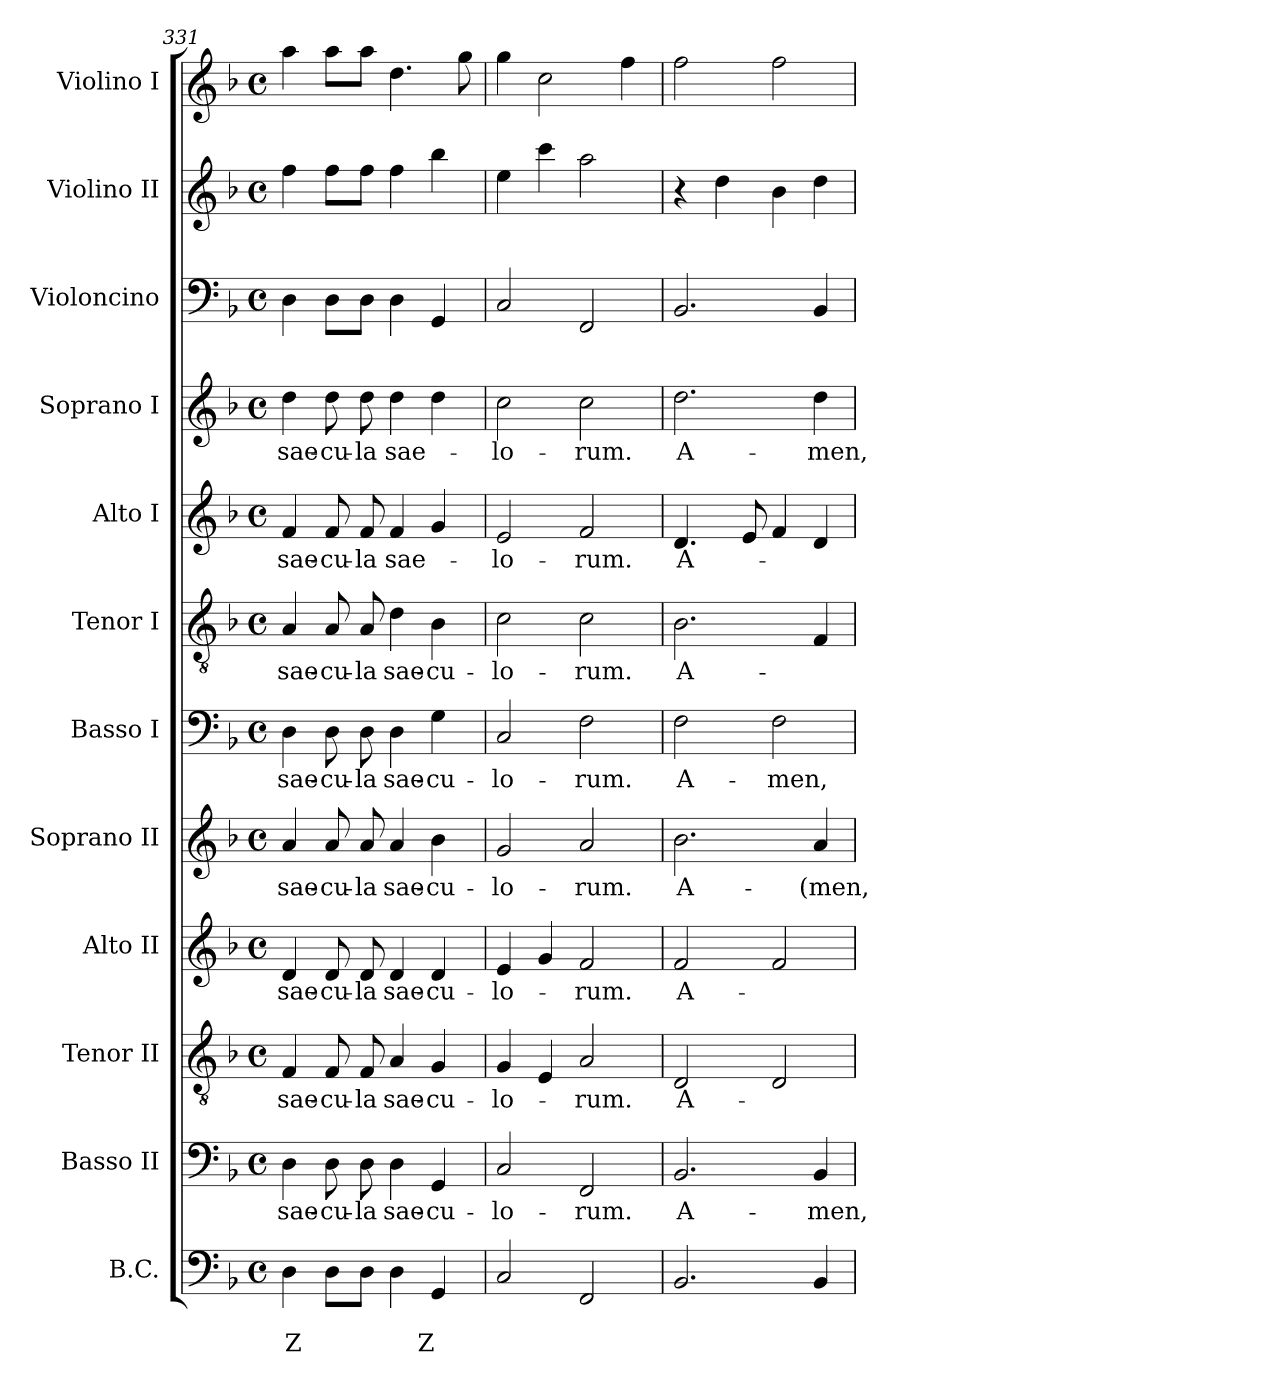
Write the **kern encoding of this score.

**kern	**text	**text	**kern	**text	**kern	**text	**kern	**text	**kern	**text	**kern	**text	**kern	**text	**kern	**text	**kern	**text	**kern	**kern	**kern
*part12	*part12	*part12	*part11	*part11	*part10	*part10	*part9	*part9	*part8	*part8	*part7	*part7	*part6	*part6	*part5	*part5	*part4	*part4	*part3	*part2	*part1
*staff12	*staff12	*staff12	*staff11	*staff11	*staff10	*staff10	*staff9	*staff9	*staff8	*staff8	*staff7	*staff7	*staff6	*staff6	*staff5	*staff5	*staff4	*staff4	*staff3	*staff2	*staff1
*I"B.C.	*	*	*I"Basso II	*	*I"Tenor II	*	*I"Alto II	*	*I"Soprano II	*	*I"Basso I	*	*I"Tenor I	*	*I"Alto I	*	*I"Soprano I	*	*I"Violoncino	*I"Violino II	*I"Violino I
*I'BC	*	*	*I'B 2	*	*I'T 2	*	*I'A 2	*	*I'S 2	*	*I'B 1	*	*I'T 1	*	*I'A 1	*	*I'S 1	*	*I'Vc.	*I'Vln. II	*I'Vln. I
*clefF4	*	*	*clefF4	*	*clefGv2	*	*clefG2	*	*clefG2	*	*clefF4	*	*clefGv2	*	*clefG2	*	*clefG2	*	*clefF4	*clefG2	*clefG2
*k[b-]	*	*	*k[b-]	*	*k[b-]	*	*k[b-]	*	*k[b-]	*	*k[b-]	*	*k[b-]	*	*k[b-]	*	*k[b-]	*	*k[b-]	*k[b-]	*k[b-]
*F:	*	*	*F:	*	*F:	*	*F:	*	*F:	*	*F:	*	*F:	*	*F:	*	*F:	*	*F:	*F:	*F:
*M4/4	*	*	*M4/4	*	*M4/4	*	*M4/4	*	*M4/4	*	*M4/4	*	*M4/4	*	*M4/4	*	*M4/4	*	*M4/4	*M4/4	*M4/4
*met(c)	*	*	*met(c)	*	*met(c)	*	*met(c)	*	*met(c)	*	*met(c)	*	*met(c)	*	*met(c)	*	*met(c)	*	*met(c)	*met(c)	*met(c)
=331	=331	=331	=331	=331	=331	=331	=331	=331	=331	=331	=331	=331	=331	=331	=331	=331	=331	=331	=331	=331	=331
!	!	!LO:LY:b	!	!	!	!	!	!	!	!	!	!	!	!	!	!	!	!	!	!	!
!	!	!	!	!LO:LY:b	!	!	!	!	!	!	!	!	!	!	!	!	!	!	!	!	!
!	!	!	!	!	!	!LO:LY:b	!	!	!	!	!	!	!	!	!	!	!	!	!	!	!
!	!	!	!	!	!	!	!	!LO:LY:b	!	!	!	!	!	!	!	!	!	!	!	!	!
!	!	!	!	!	!	!	!	!	!	!LO:LY:b	!	!	!	!	!	!	!	!	!	!	!
!	!	!	!	!	!	!	!	!	!	!	!	!LO:LY:b	!	!	!	!	!	!	!	!	!
!	!	!	!	!	!	!	!	!	!	!	!	!	!	!LO:LY:b	!	!	!	!	!	!	!
!	!	!	!	!	!	!	!	!	!	!	!	!	!	!	!	!LO:LY:b	!	!	!	!	!
!	!	!	!	!	!	!	!	!	!	!	!	!	!	!	!	!	!	!LO:LY:b	!	!	!
4D\	.	Z	4D\	sae-	4F/	sae-	4d/	sae-	4a/	sae-	4D\	sae-	4A/	sae-	4f/	sae-	4dd\	sae-	4D\	4ff\	4aa\
!	!	!	!	!LO:LY:b	!	!	!	!	!	!	!	!	!	!	!	!	!	!	!	!	!
!	!	!	!	!	!	!LO:LY:b	!	!	!	!	!	!	!	!	!	!	!	!	!	!	!
!	!	!	!	!	!	!	!	!LO:LY:b	!	!	!	!	!	!	!	!	!	!	!	!	!
!	!	!	!	!	!	!	!	!	!	!LO:LY:b	!	!	!	!	!	!	!	!	!	!	!
!	!	!	!	!	!	!	!	!	!	!	!	!LO:LY:b	!	!	!	!	!	!	!	!	!
!	!	!	!	!	!	!	!	!	!	!	!	!	!	!LO:LY:b	!	!	!	!	!	!	!
!	!	!	!	!	!	!	!	!	!	!	!	!	!	!	!	!LO:LY:b	!	!	!	!	!
!	!	!	!	!	!	!	!	!	!	!	!	!	!	!	!	!	!	!LO:LY:b	!	!	!
8D\L	.	.	8D\	-cu-	8F/	-cu-	8d/	-cu-	8a/	-cu-	8D\	-cu-	8A/	-cu-	8f/	-cu-	8dd\	-cu-	8D\L	8ff\L	8aa\L
!	!	!	!	!LO:LY:b	!	!	!	!	!	!	!	!	!	!	!	!	!	!	!	!	!
!	!	!	!	!	!	!LO:LY:b	!	!	!	!	!	!	!	!	!	!	!	!	!	!	!
!	!	!	!	!	!	!	!	!LO:LY:b	!	!	!	!	!	!	!	!	!	!	!	!	!
!	!	!	!	!	!	!	!	!	!	!LO:LY:b	!	!	!	!	!	!	!	!	!	!	!
!	!	!	!	!	!	!	!	!	!	!	!	!LO:LY:b	!	!	!	!	!	!	!	!	!
!	!	!	!	!	!	!	!	!	!	!	!	!	!	!LO:LY:b	!	!	!	!	!	!	!
!	!	!	!	!	!	!	!	!	!	!	!	!	!	!	!	!LO:LY:b	!	!	!	!	!
!	!	!	!	!	!	!	!	!	!	!	!	!	!	!	!	!	!	!LO:LY:b	!	!	!
8D\J	.	.	8D\	-la	8F/	-la	8d/	-la	8a/	-la	8D\	-la	8A/	-la	8f/	-la	8dd\	-la	8D\J	8ff\J	8aa\J
!	!	!	!	!LO:LY:b	!	!	!	!	!	!	!	!	!	!	!	!	!	!	!	!	!
!	!	!	!	!	!	!LO:LY:b	!	!	!	!	!	!	!	!	!	!	!	!	!	!	!
!	!	!	!	!	!	!	!	!LO:LY:b	!	!	!	!	!	!	!	!	!	!	!	!	!
!	!	!	!	!	!	!	!	!	!	!LO:LY:b	!	!	!	!	!	!	!	!	!	!	!
!	!	!	!	!	!	!	!	!	!	!	!	!LO:LY:b	!	!	!	!	!	!	!	!	!
!	!	!	!	!	!	!	!	!	!	!	!	!	!	!LO:LY:b	!	!	!	!	!	!	!
!	!	!	!	!	!	!	!	!	!	!	!	!	!	!	!	!LO:LY:b	!	!	!	!	!
!	!	!	!	!	!	!	!	!	!	!	!	!	!	!	!	!	!	!LO:LY:b	!	!	!
4D\	.	.	4D\	sae-	4A/	sae-	4d/	sae-	4a/	sae-	4D\	sae-	4d\	sae-	4f/	sae-	4dd\	sae-	4D\	4ff\	4.dd\
!	!	!LO:LY:b	!	!	!	!	!	!	!	!	!	!	!	!	!	!	!	!	!	!	!
!	!	!	!	!LO:LY:b	!	!	!	!	!	!	!	!	!	!	!	!	!	!	!	!	!
!	!	!	!	!	!	!LO:LY:b	!	!	!	!	!	!	!	!	!	!	!	!	!	!	!
!	!	!	!	!	!	!	!	!LO:LY:b	!	!	!	!	!	!	!	!	!	!	!	!	!
!	!	!	!	!	!	!	!	!	!	!LO:LY:b	!	!	!	!	!	!	!	!	!	!	!
!	!	!	!	!	!	!	!	!	!	!	!	!LO:LY:b	!	!	!	!	!	!	!	!	!
!	!	!	!	!	!	!	!	!	!	!	!	!	!	!LO:LY:b	!	!	!	!	!	!	!
4GG/	.	Z	4GG/	-cu-	4G/	-cu-	4d/	-cu-	4b-\	-cu-	4G\	-cu-	4B-\	-cu-	4g/	.	4dd\	.	4GG/	4bb-\	.
.	.	.	.	.	.	.	.	.	.	.	.	.	.	.	.	.	.	.	.	.	8gg\
!!LO:PB:g=z
=332	=332	=332	=332	=332	=332	=332	=332	=332	=332	=332	=332	=332	=332	=332	=332	=332	=332	=332	=332	=332	=332
!	!	!	!	!LO:LY:b	!	!	!	!	!	!	!	!	!	!	!	!	!	!	!	!	!
!	!	!	!	!	!	!LO:LY:b	!	!	!	!	!	!	!	!	!	!	!	!	!	!	!
!	!	!	!	!	!	!	!	!LO:LY:b	!	!	!	!	!	!	!	!	!	!	!	!	!
!	!	!	!	!	!	!	!	!	!	!LO:LY:b	!	!	!	!	!	!	!	!	!	!	!
!	!	!	!	!	!	!	!	!	!	!	!	!LO:LY:b	!	!	!	!	!	!	!	!	!
!	!	!	!	!	!	!	!	!	!	!	!	!	!	!LO:LY:b	!	!	!	!	!	!	!
!	!	!	!	!	!	!	!	!	!	!	!	!	!	!	!	!LO:LY:b	!	!	!	!	!
!	!	!	!	!	!	!	!	!	!	!	!	!	!	!	!	!	!	!LO:LY:b	!	!	!
2C/	.	.	2C/	-lo-	4G/	-lo-	4e/	-lo-	2g/	-lo-	2C/	-lo-	2c\	-lo-	2e/	-lo-	2cc\	-lo-	2C/	4ee\	4gg\
.	.	.	.	.	4E/	.	4g/	.	.	.	.	.	.	.	.	.	.	.	.	4ccc\	2cc\
!	!	!	!	!LO:LY:b	!	!	!	!	!	!	!	!	!	!	!	!	!	!	!	!	!
!	!	!	!	!	!	!LO:LY:b	!	!	!	!	!	!	!	!	!	!	!	!	!	!	!
!	!	!	!	!	!	!	!	!LO:LY:b	!	!	!	!	!	!	!	!	!	!	!	!	!
!	!	!	!	!	!	!	!	!	!	!LO:LY:b	!	!	!	!	!	!	!	!	!	!	!
!	!	!	!	!	!	!	!	!	!	!	!	!LO:LY:b	!	!	!	!	!	!	!	!	!
!	!	!	!	!	!	!	!	!	!	!	!	!	!	!LO:LY:b	!	!	!	!	!	!	!
!	!	!	!	!	!	!	!	!	!	!	!	!	!	!	!	!LO:LY:b	!	!	!	!	!
!	!	!	!	!	!	!	!	!	!	!	!	!	!	!	!	!	!	!LO:LY:b	!	!	!
2FF/	.	.	2FF/	-rum.	2A/	-rum.	2f/	-rum.	2a/	-rum.	2F\	-rum.	2c\	-rum.	2f/	-rum.	2cc\	-rum.	2FF/	2aa\	.
.	.	.	.	.	.	.	.	.	.	.	.	.	.	.	.	.	.	.	.	.	4ff\
=333	=333	=333	=333	=333	=333	=333	=333	=333	=333	=333	=333	=333	=333	=333	=333	=333	=333	=333	=333	=333	=333
!	!	!	!	!LO:LY:b	!	!	!	!	!	!	!	!	!	!	!	!	!	!	!	!	!
!	!	!	!	!	!	!LO:LY:b	!	!	!	!	!	!	!	!	!	!	!	!	!	!	!
!	!	!	!	!	!	!	!	!LO:LY:b	!	!	!	!	!	!	!	!	!	!	!	!	!
!	!	!	!	!	!	!	!	!	!	!LO:LY:b	!	!	!	!	!	!	!	!	!	!	!
!	!	!	!	!	!	!	!	!	!	!	!	!LO:LY:b	!	!	!	!	!	!	!	!	!
!	!	!	!	!	!	!	!	!	!	!	!	!	!	!LO:LY:b	!	!	!	!	!	!	!
!	!	!	!	!	!	!	!	!	!	!	!	!	!	!	!	!LO:LY:b	!	!	!	!	!
!	!	!	!	!	!	!	!	!	!	!	!	!	!	!	!	!	!	!LO:LY:b	!	!	!
2.BB-/	.	.	2.BB-/	A-	2D/	A-	2f/	A-	2.b-\	A-	2F\	A-	2.B-\	A-	4.d/	A-	2.dd\	A-	2.BB-/	4r	2ff\
.	.	.	.	.	.	.	.	.	.	.	.	.	.	.	.	.	.	.	.	4dd\	.
.	.	.	.	.	.	.	.	.	.	.	.	.	.	.	8e/	.	.	.	.	.	.
!	!	!	!	!	!	!	!	!	!	!	!	!LO:LY:b	!	!	!	!	!	!	!	!	!
.	.	.	.	.	2D/	.	2f/	.	.	.	2F\	-men,	.	.	4f/	.	.	.	.	4b-\	2ff\
!	!	!	!	!LO:LY:b	!	!	!	!	!	!	!	!	!	!	!	!	!	!	!	!	!
!	!	!	!	!	!	!	!	!	!	!LO:LY:b	!	!	!	!	!	!	!	!	!	!	!
!	!	!	!	!	!	!	!	!	!	!	!	!	!	!	!	!	!	!LO:LY:b	!	!	!
4BB-/	.	.	4BB-/	-men,	.	.	.	.	4a/	-(men,	.	.	4F/	.	4d/	.	4dd\	-men,	4BB-/	4dd\	.
=	=	=	=	=	=	=	=	=	=	=	=	=	=	=	=	=	=	=	=	=	=
*-	*-	*-	*-	*-	*-	*-	*-	*-	*-	*-	*-	*-	*-	*-	*-	*-	*-	*-	*-	*-	*-
